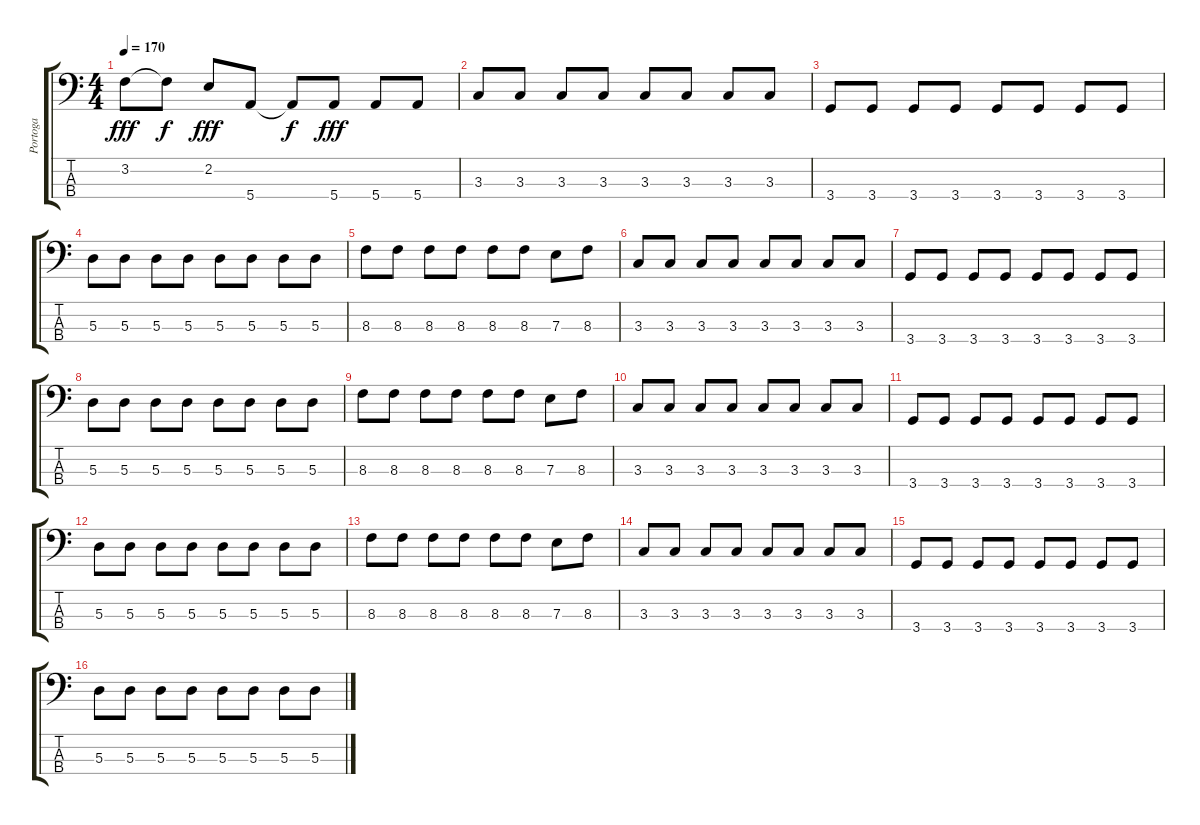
\track ("Portoga" "Portoga") {instrument electricbasspick}
\staff {score tabs}
\tuning (G2 D2 A1 E1) {hide}
\ts (4 4)
\tempo 170
\clef f4
\ks c
3.2.8{dy fff} 3.2{t}.8{dy f} 2.2.8{dy fff} 5.4.8 5.4{t}.8{dy f} 5.4.8{dy fff} 5.4.8 5.4.8 |
3.3.8 3.3.8 3.3.8 3.3.8 3.3.8 3.3.8 3.3.8 3.3.8 |
3.4.8 3.4.8 3.4.8 3.4.8 3.4.8 3.4.8 3.4.8 3.4.8 |
5.3.8 5.3.8 5.3.8 5.3.8 5.3.8 5.3.8 5.3.8 5.3.8 |
8.3.8 8.3.8 8.3.8 8.3.8 8.3.8 8.3.8 7.3.8 8.3.8 |
3.3.8 3.3.8 3.3.8 3.3.8 3.3.8 3.3.8 3.3.8 3.3.8 |
3.4.8 3.4.8 3.4.8 3.4.8 3.4.8 3.4.8 3.4.8 3.4.8 |
5.3.8 5.3.8 5.3.8 5.3.8 5.3.8 5.3.8 5.3.8 5.3.8 |
8.3.8 8.3.8 8.3.8 8.3.8 8.3.8 8.3.8 7.3.8 8.3.8 |
3.3.8 3.3.8 3.3.8 3.3.8 3.3.8 3.3.8 3.3.8 3.3.8 |
3.4.8 3.4.8 3.4.8 3.4.8 3.4.8 3.4.8 3.4.8 3.4.8 |
5.3.8 5.3.8 5.3.8 5.3.8 5.3.8 5.3.8 5.3.8 5.3.8 |
8.3.8 8.3.8 8.3.8 8.3.8 8.3.8 8.3.8 7.3.8 8.3.8 |
3.3.8 3.3.8 3.3.8 3.3.8 3.3.8 3.3.8 3.3.8 3.3.8 |
3.4.8 3.4.8 3.4.8 3.4.8 3.4.8 3.4.8 3.4.8 3.4.8 |
5.3.8 5.3.8 5.3.8 5.3.8 5.3.8 5.3.8 5.3.8 5.3.8
